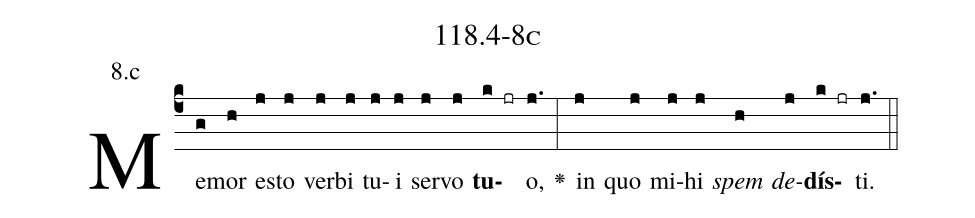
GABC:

name: 118.4-8c;
annotation: 8.c;
%%
(c4)Me(g)mor(h) es(j)to(j) ver(j)bi(j) tu(j)i(j) ser(j)vo(j) <b>tu</b>(k jr)o,(j.) <v>\greheightstar</v>(:) in(j) quo(j) mi(j)hi(j) <i>spem</i>(h) <i>de</i>(j)<b>dís</b>(k jr)ti.(j.) (::)


%E(j) u(j) o(h) u(j) a(k) e.(j.) (::)
